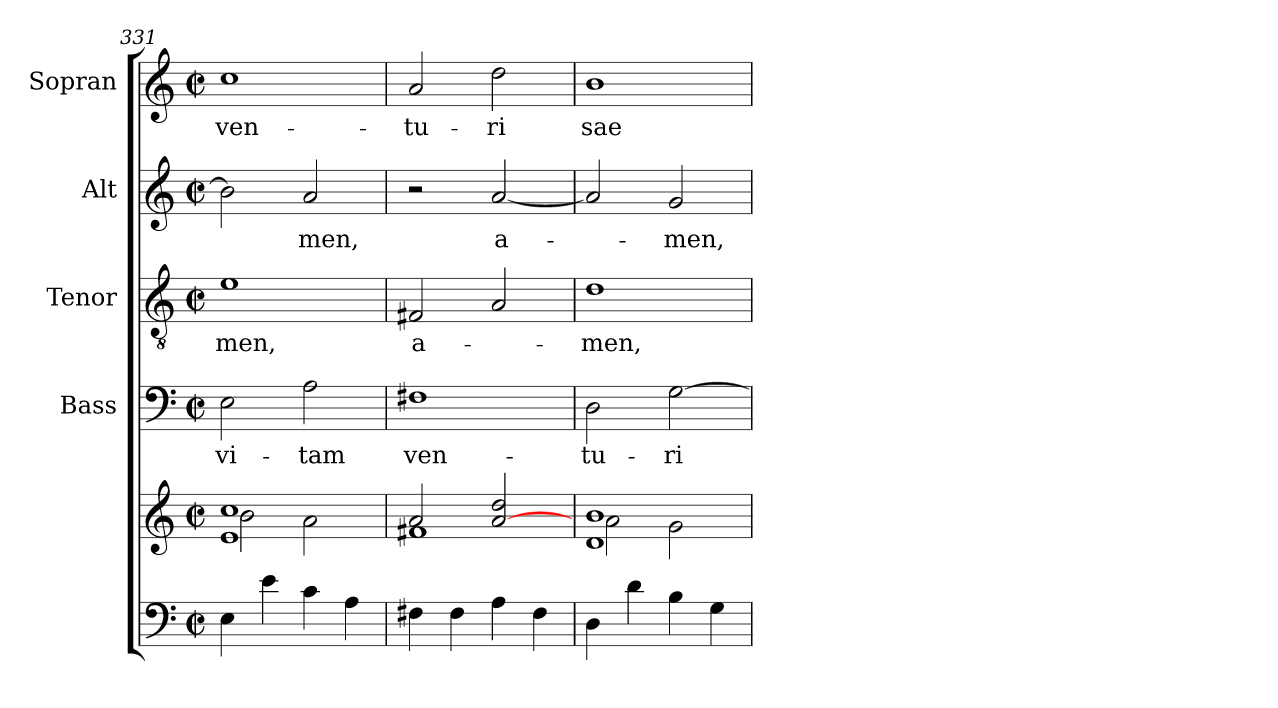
**kern	**kern	**kern	**text	**kern	**text	**kern	**text	**kern	**text
*part5	*part5	*part4	*part4	*part3	*part3	*part2	*part2	*part1	*part1
*staff6	*staff5	*staff4	*staff4	*staff3	*staff3	*staff2	*staff2	*staff1	*staff1
*	*	*I"Bass	*	*I"Tenor	*	*I"Alt	*	*I"Sopran	*
*	*	*I'B.	*	*I'T.	*	*I'A.	*	*I'S.	*
*clefF4	*clefG2	*clefF4	*	*clefGv2	*	*clefG2	*	*clefG2	*
*k[]	*k[]	*k[]	*	*k[]	*	*k[]	*	*k[]	*
*C:	*C:	*C:	*	*C:	*	*C:	*	*C:	*
*M2/2	*M2/2	*M2/2	*	*M2/2	*	*M2/2	*	*M2/2	*
*met(c|)	*met(c|)	*met(c|)	*	*met(c|)	*	*met(c|)	*	*met(c|)	*
=331	=331	=331	=331	=331	=331	=331	=331	=331	=331
*	*^	*	*	*	*	*	*	*	*
!	!	!	!	!LO:LY:b	!	!LO:LY:b	!	!	!	!LO:LY:b
4E\	1e 1cc	2b\	2E\	vi-	1e	-men,	2b\]	.	1cc	ven-
4e\	.	.	.	.	.	.	.	.	.	.
!	!	!	!	!LO:LY:b	!	!	!	!LO:LY:b	!	!
4c\	.	2a\	2A\	-tam	.	.	2a/	-men,	.	.
4A\	.	.	.	.	.	.	.	.	.	.
=332	=332	=332	=332	=332	=332	=332	=332	=332	=332	=332
!	!	!	!	!LO:LY:b	!	!LO:LY:b	!	!	!	!LO:LY:b
4F#X\	2a/	1f#X	1F#X	ven-	2F#X/	a-	2r	.	2a/	-tu-
4F#\	.	.	.	.	.	.	.	.	.	.
!	!	!	!	!	!	!	!	!LO:LY:b	!	!LO:LY:b
4A\	[<2a/ 2dd/	.	.	.	2A/	.	[2a/	a-	2dd\	-ri
4F#\	.	.	.	.	.	.	.	.	.	.
=333	=333	=333	=333	=333	=333	=333	=333	=333	=333	=333
!	!	!	!	!LO:LY:b	!	!LO:LY:b	!	!	!	!LO:LY:b
4D\	1d 1b	2a\	2D\	-tu-	1d	-men,	2a/]	.	1b	sae-
4d\	.	.	.	.	.	.	.	.	.	.
!	!	!	!	!LO:LY:b	!	!	!	!LO:LY:b	!	!
4B\	.	2g\	[2G\	-ri	.	.	2g/	-men,	.	.
4G\	.	.	.	.	.	.	.	.	.	.
*	*v	*v	*	*	*	*	*	*	*	*
=	=	=	=	=	=	=	=	=	=
*-	*-	*-	*-	*-	*-	*-	*-	*-	*-
